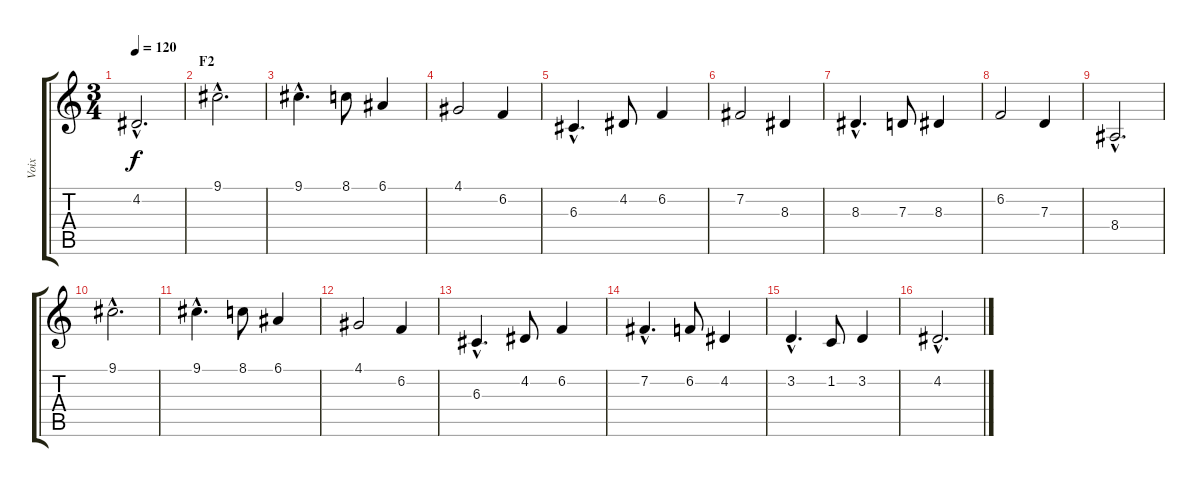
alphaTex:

\track ("Voix" "Voix") {instrument choiraahs}
\staff {score tabs}
\tuning (E4 B3 G3 D3 A2 E2) {hide}
\ts (3 4)
\tempo 120
\clef g2
\ks c
4.2{hac}.2{d dy f} |
\section ("" "F2")
9.1{hac}.2{d} |
9.1{hac}.4{d} 8.1.8 6.1.4 |
4.1.2 6.2.4 |
6.3{hac}.4{d} 4.2.8 6.2.4 |
7.2.2 8.3.4 |
8.3{hac}.4{d} 7.3.8 8.3.4 |
6.2.2 7.3.4 |
8.4{hac}.2{d} |
9.1{hac}.2{d} |
9.1{hac}.4{d} 8.1.8 6.1.4 |
4.1.2 6.2.4 |
6.3{hac}.4{d} 4.2.8 6.2.4 |
7.2{hac}.4{d} 6.2.8 4.2.4 |
3.2{hac}.4{d} 1.2.8 3.2.4 |
4.2{hac}.2{d}
